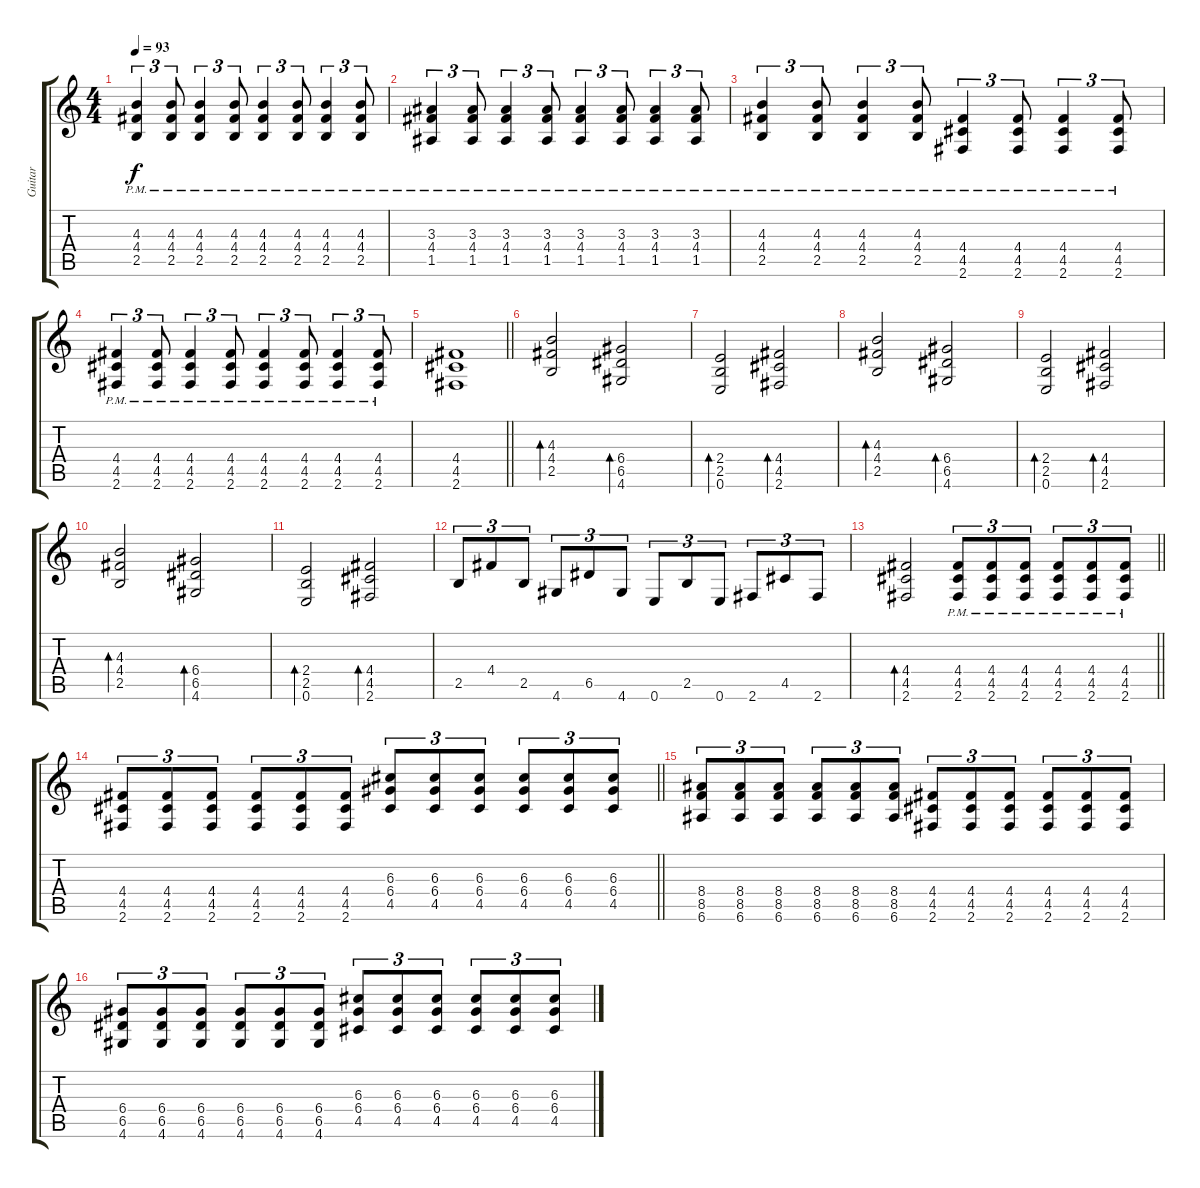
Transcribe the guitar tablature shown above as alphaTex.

\track ("Guitar" "Guitar") {instrument overdrivenguitar}
\staff {score tabs}
\tuning (E4 B3 G3 D3 A2 E2) {hide}
\ts (4 4)
\tempo 93
\clef g2
\ks c
(4.3{pm} 4.4{pm} 2.5{pm}).4{tu (3 2) dy f} (4.3{pm} 4.4{pm} 2.5{pm}).8{tu (3 2)} (4.3{pm} 4.4{pm} 2.5{pm}).4{tu (3 2)} (4.3{pm} 4.4{pm} 2.5{pm}).8{tu (3 2)} (4.3{pm} 4.4{pm} 2.5{pm}).4{tu (3 2)} (4.3{pm} 4.4{pm} 2.5{pm}).8{tu (3 2)} (4.3{pm} 4.4{pm} 2.5{pm}).4{tu (3 2)} (4.3{pm} 4.4{pm} 2.5{pm}).8{tu (3 2)} |
(3.3{pm} 4.4{pm} 1.5{pm}).4{tu (3 2)} (3.3{pm} 4.4{pm} 1.5{pm}).8{tu (3 2)} (3.3{pm} 4.4{pm} 1.5{pm}).4{tu (3 2)} (3.3{pm} 4.4{pm} 1.5{pm}).8{tu (3 2)} (3.3{pm} 4.4{pm} 1.5{pm}).4{tu (3 2)} (3.3{pm} 4.4{pm} 1.5{pm}).8{tu (3 2)} (3.3{pm} 4.4{pm} 1.5{pm}).4{tu (3 2)} (3.3{pm} 4.4{pm} 1.5{pm}).8{tu (3 2)} |
(4.3{pm} 4.4{pm} 2.5{pm}).4{tu (3 2)} (4.3{pm} 4.4{pm} 2.5{pm}).8{tu (3 2)} (4.3{pm} 4.4{pm} 2.5{pm}).4{tu (3 2)} (4.3{pm} 4.4{pm} 2.5{pm}).8{tu (3 2)} (4.4{pm} 4.5{pm} 2.6{pm}).4{tu (3 2)} (4.4{pm} 4.5{pm} 2.6{pm}).8{tu (3 2)} (4.4{pm} 4.5{pm} 2.6{pm}).4{tu (3 2)} (4.4{pm} 4.5{pm} 2.6{pm}).8{tu (3 2)} |
(4.4{pm} 4.5{pm} 2.6{pm}).4{tu (3 2)} (4.4{pm} 4.5{pm} 2.6{pm}).8{tu (3 2)} (4.4{pm} 4.5{pm} 2.6{pm}).4{tu (3 2)} (4.4{pm} 4.5{pm} 2.6{pm}).8{tu (3 2)} (4.4{pm} 4.5{pm} 2.6{pm}).4{tu (3 2)} (4.4{pm} 4.5{pm} 2.6{pm}).8{tu (3 2)} (4.4{pm} 4.5{pm} 2.6{pm}).4{tu (3 2)} (4.4{pm} 4.5{pm} 2.6{pm}).8{tu (3 2)} |
\barLineRight lightlight
(4.4 4.5 2.6).1 |
(4.3 4.4 2.5).2{bd 480} (6.4 6.5 4.6).2{bd 480} |
(2.4 2.5 0.6).2{bd 480} (4.4 4.5 2.6).2{bd 480} |
(4.3 4.4 2.5).2{bd 480} (6.4 6.5 4.6).2{bd 480} |
(2.4 2.5 0.6).2{bd 480} (4.4 4.5 2.6).2{bd 480} |
(4.3 4.4 2.5).2{bd 480} (6.4 6.5 4.6).2{bd 480} |
(2.4 2.5 0.6).2{bd 480} (4.4 4.5 2.6).2{bd 480} |
2.5.8{tu (3 2)} 4.4.8{tu (3 2)} 2.5.8{tu (3 2)} 4.6.8{tu (3 2)} 6.5.8{tu (3 2)} 4.6.8{tu (3 2)} 0.6.8{tu (3 2)} 2.5.8{tu (3 2)} 0.6.8{tu (3 2)} 2.6.8{tu (3 2)} 4.5.8{tu (3 2)} 2.6.8{tu (3 2)} |
\barLineRight lightlight
(4.4 4.5 2.6).2{bd 480} (4.4{pm} 4.5{pm} 2.6{pm}).8{tu (3 2)} (4.4{pm} 4.5{pm} 2.6{pm}).8{tu (3 2)} (4.4{pm} 4.5{pm} 2.6{pm}).8{tu (3 2)} (4.4{pm} 4.5{pm} 2.6{pm}).8{tu (3 2)} (4.4{pm} 4.5{pm} 2.6{pm}).8{tu (3 2)} (4.4{pm} 4.5{pm} 2.6{pm}).8{tu (3 2)} |
\barLineRight lightlight
(4.4 4.5 2.6).8{tu (3 2)} (4.4 4.5 2.6).8{tu (3 2)} (4.4 4.5 2.6).8{tu (3 2)} (4.4 4.5 2.6).8{tu (3 2)} (4.4 4.5 2.6).8{tu (3 2)} (4.4 4.5 2.6).8{tu (3 2)} (6.3 6.4 4.5).8{tu (3 2)} (6.3 6.4 4.5).8{tu (3 2)} (6.3 6.4 4.5).8{tu (3 2)} (6.3 6.4 4.5).8{tu (3 2)} (6.3 6.4 4.5).8{tu (3 2)} (6.3 6.4 4.5).8{tu (3 2)} |
(8.4 8.5 6.6).8{tu (3 2)} (8.4 8.5 6.6).8{tu (3 2)} (8.4 8.5 6.6).8{tu (3 2)} (8.4 8.5 6.6).8{tu (3 2)} (8.4 8.5 6.6).8{tu (3 2)} (8.4 8.5 6.6).8{tu (3 2)} (4.4 4.5 2.6).8{tu (3 2)} (4.4 4.5 2.6).8{tu (3 2)} (4.4 4.5 2.6).8{tu (3 2)} (4.4 4.5 2.6).8{tu (3 2)} (4.4 4.5 2.6).8{tu (3 2)} (4.4 4.5 2.6).8{tu (3 2)} |
(6.4 6.5 4.6).8{tu (3 2)} (6.4 6.5 4.6).8{tu (3 2)} (6.4 6.5 4.6).8{tu (3 2)} (6.4 6.5 4.6).8{tu (3 2)} (6.4 6.5 4.6).8{tu (3 2)} (6.4 6.5 4.6).8{tu (3 2)} (6.3 6.4 4.5).8{tu (3 2)} (6.3 6.4 4.5).8{tu (3 2)} (6.3 6.4 4.5).8{tu (3 2)} (6.3 6.4 4.5).8{tu (3 2)} (6.3 6.4 4.5).8{tu (3 2)} (6.3 6.4 4.5).8{tu (3 2)}
